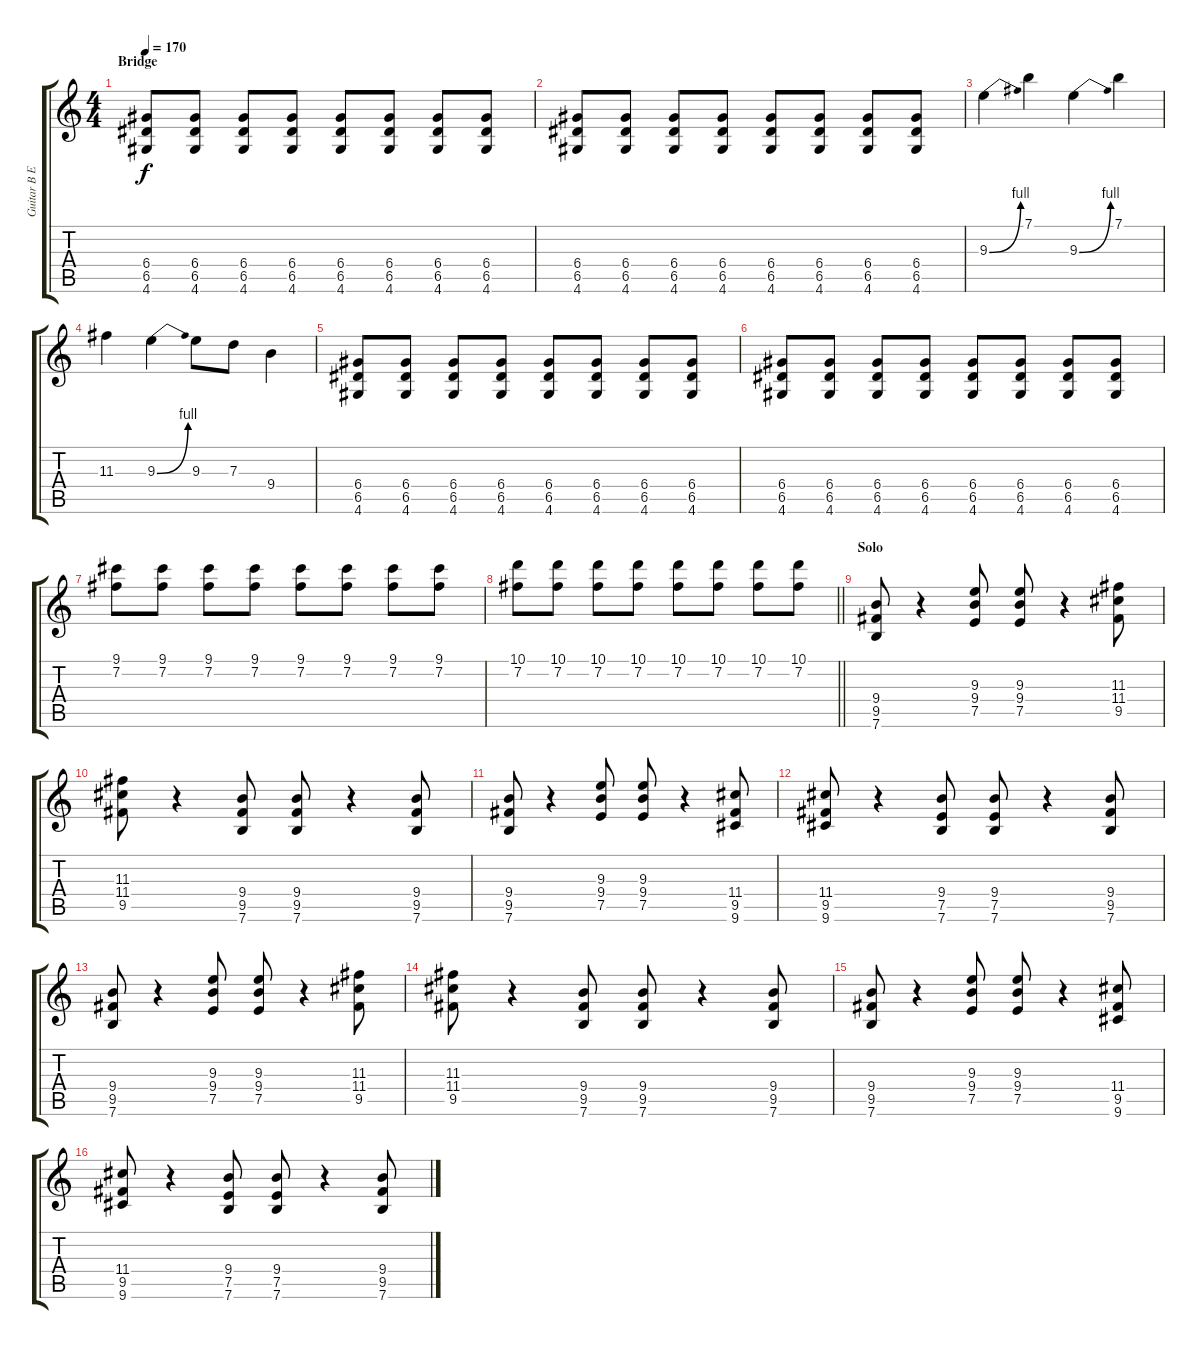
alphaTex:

\track ("Guitar B Erik Olhsson" "Guitar B E") {instrument overdrivenguitar}
\staff {score tabs}
\tuning (E4 B3 G3 D3 A2 E2) {hide}
\ts (4 4)
\section ("" "Bridge")
\tempo 170
\clef g2
\ks c
(6.4 6.5 4.6).8{dy f} (6.4 6.5 4.6).8 (6.4 6.5 4.6).8 (6.4 6.5 4.6).8 (6.4 6.5 4.6).8 (6.4 6.5 4.6).8 (6.4 6.5 4.6).8 (6.4 6.5 4.6).8 |
(6.4 6.5 4.6).8 (6.4 6.5 4.6).8 (6.4 6.5 4.6).8 (6.4 6.5 4.6).8 (6.4 6.5 4.6).8 (6.4 6.5 4.6).8 (6.4 6.5 4.6).8 (6.4 6.5 4.6).8 |
9.3{be (bend 0 0 60 4)}.4 7.1.4 9.3{be (bend 0 0 60 4)}.4 7.1.4 |
11.3.4 9.3{be (bend 0 0 60 4)}.4 9.3.8 7.3.8 9.4.4 |
(6.4 6.5 4.6).8 (6.4 6.5 4.6).8 (6.4 6.5 4.6).8 (6.4 6.5 4.6).8 (6.4 6.5 4.6).8 (6.4 6.5 4.6).8 (6.4 6.5 4.6).8 (6.4 6.5 4.6).8 |
(6.4 6.5 4.6).8 (6.4 6.5 4.6).8 (6.4 6.5 4.6).8 (6.4 6.5 4.6).8 (6.4 6.5 4.6).8 (6.4 6.5 4.6).8 (6.4 6.5 4.6).8 (6.4 6.5 4.6).8 |
(9.1 7.2).8 (9.1 7.2).8 (9.1 7.2).8 (9.1 7.2).8 (9.1 7.2).8 (9.1 7.2).8 (9.1 7.2).8 (9.1 7.2).8 |
\barLineRight lightlight
(10.1 7.2).8 (10.1 7.2).8 (10.1 7.2).8 (10.1 7.2).8 (10.1 7.2).8 (10.1 7.2).8 (10.1 7.2).8 (10.1 7.2).8 |
\section ("" "Solo")
(9.4 9.5 7.6).8 r.4 (9.3 9.4 7.5).8 (9.3 9.4 7.5).8 r.4 (11.3 11.4 9.5).8 |
(11.3 11.4 9.5).8 r.4 (9.4 9.5 7.6).8 (9.4 9.5 7.6).8 r.4 (9.4 9.5 7.6).8 |
(9.4 9.5 7.6).8 r.4 (9.3 9.4 7.5).8 (9.3 9.4 7.5).8 r.4 (11.4 9.5 9.6).8 |
(11.4 9.5 9.6).8 r.4 (9.4 7.5 7.6).8 (9.4 7.5 7.6).8 r.4 (9.4 9.5 7.6).8 |
(9.4 9.5 7.6).8 r.4 (9.3 9.4 7.5).8 (9.3 9.4 7.5).8 r.4 (11.3 11.4 9.5).8 |
(11.3 11.4 9.5).8 r.4 (9.4 9.5 7.6).8 (9.4 9.5 7.6).8 r.4 (9.4 9.5 7.6).8 |
(9.4 9.5 7.6).8 r.4 (9.3 9.4 7.5).8 (9.3 9.4 7.5).8 r.4 (11.4 9.5 9.6).8 |
(11.4 9.5 9.6).8 r.4 (9.4 7.5 7.6).8 (9.4 7.5 7.6).8 r.4 (9.4 9.5 7.6).8
